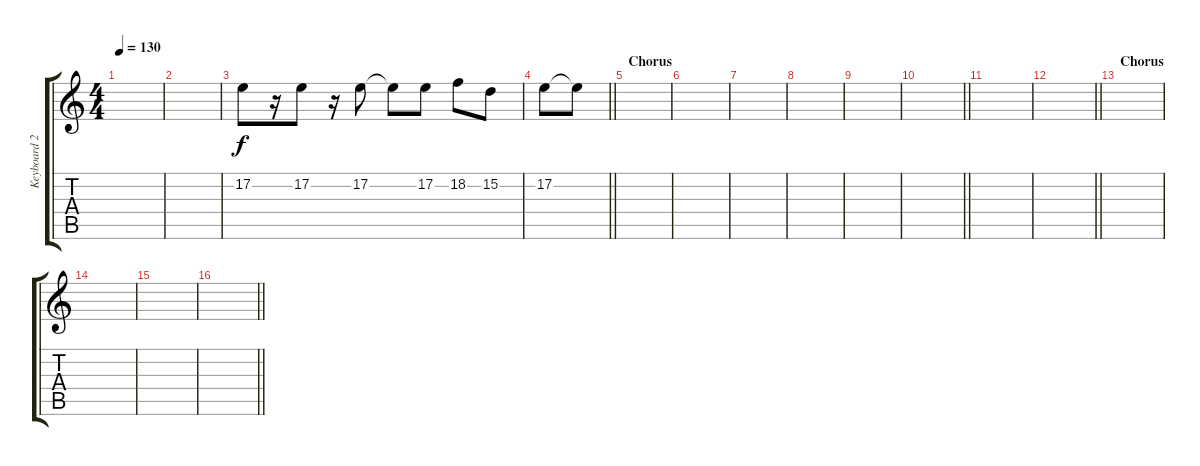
\track ("Keyboard 2" "Keyboard 2") {instrument recorder}
\staff {score tabs}
\tuning (E4 B3 G3 D3 A2 E2) {hide}
\ts (4 4)
\tempo 130
\clef g2
\ks c
|
|
17.2.8{volume 9 instrument stringensemble1} r.16 17.2.8 r.16 17.2.8 17.2{t}.8 17.2.8 18.2.8 15.2.8 |
\barLineRight lightlight
17.2.8 17.2{t}.8 |
\section ("" "Chorus")
|
|
|
|
|
\barLineRight lightlight
|
|
\barLineRight lightlight
|
\section ("" "Chorus")
|
|
|
\barLineRight lightlight
